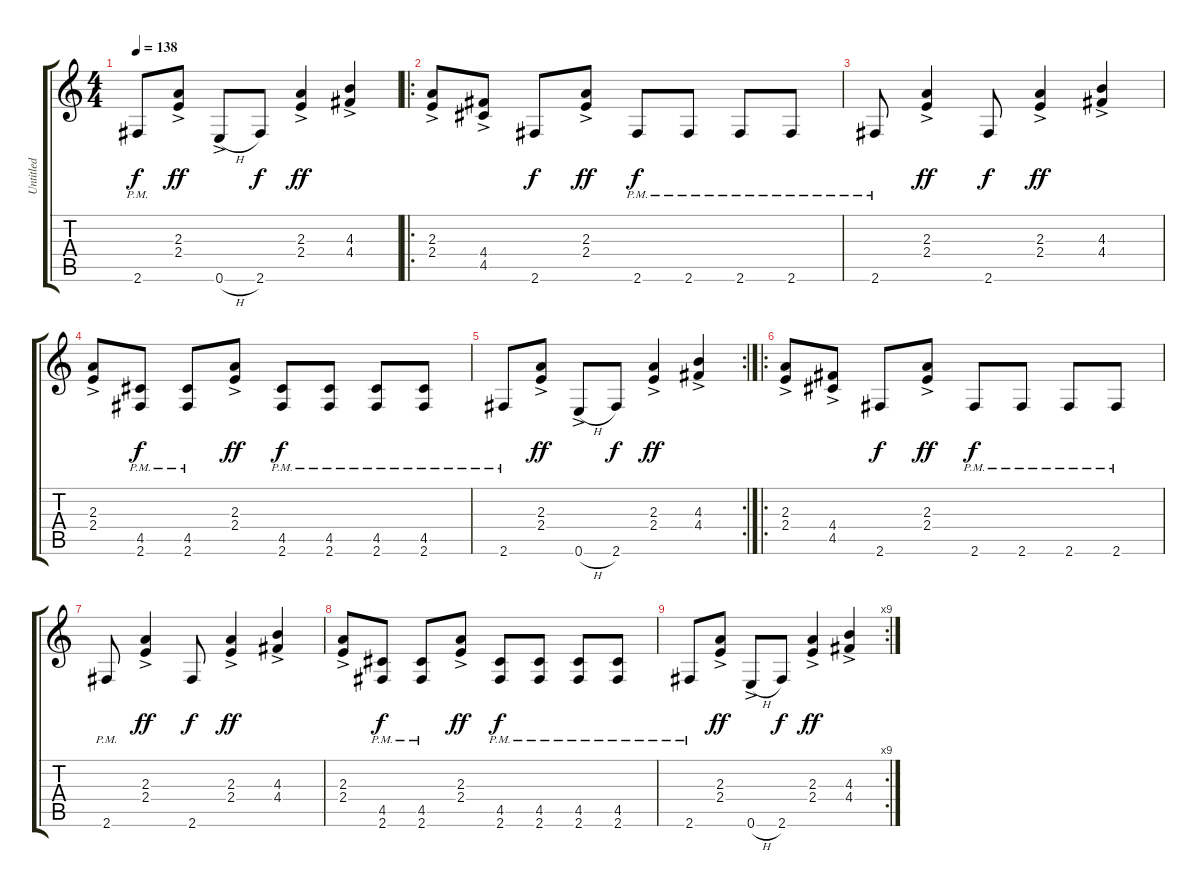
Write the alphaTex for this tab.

\track ("Untitled" "Untitled") {instrument overdrivenguitar}
\staff {score tabs}
\tuning (E4 B3 G3 D3 A2 E2) {hide}
\ts (4 4)
\tempo 138
\clef g2
\ks c
2.6{pm}.8{dy f} (2.3{ac} 2.4{ac}).8{dy ff} 0.6{h ac}.8 2.6.8{dy f} (2.3{ac} 2.4{ac}).4{dy ff} (4.3{ac} 4.4{ac}).4 |
\ro
(2.3{ac} 2.4{ac}).8 (4.4{ac} 4.5{ac}).8 2.6.8{dy f} (2.3{ac} 2.4{ac}).8{dy ff} 2.6{pm}.8{dy f} 2.6{pm}.8 2.6{pm}.8 2.6{pm}.8 |
2.6{pm}.8 (2.3{ac} 2.4{ac}).4{dy ff} 2.6.8{dy f} (2.3{ac} 2.4{ac}).4{dy ff} (4.3{ac} 4.4{ac}).4 |
(2.3{ac} 2.4{ac}).8 (4.5{pm} 2.6{pm}).8{dy f} (4.5{pm} 2.6{pm}).8 (2.3{ac} 2.4{ac}).8{dy ff} (4.5{pm} 2.6{pm}).8{dy f} (4.5{pm} 2.6{pm}).8 (4.5{pm} 2.6{pm}).8 (4.5{pm} 2.6{pm}).8 |
\rc 2
2.6{pm}.8 (2.3{ac} 2.4{ac}).8{dy ff} 0.6{h ac}.8 2.6.8{dy f} (2.3{ac} 2.4{ac}).4{dy ff} (4.3{ac} 4.4{ac}).4 |
\ro
(2.3{ac} 2.4{ac}).8 (4.4{ac} 4.5{ac}).8 2.6.8{dy f} (2.3{ac} 2.4{ac}).8{dy ff} 2.6{pm}.8{dy f} 2.6{pm}.8 2.6{pm}.8 2.6{pm}.8 |
2.6{pm}.8 (2.3{ac} 2.4{ac}).4{dy ff} 2.6.8{dy f} (2.3{ac} 2.4{ac}).4{dy ff} (4.3{ac} 4.4{ac}).4 |
(2.3{ac} 2.4{ac}).8 (4.5{pm} 2.6{pm}).8{dy f} (4.5{pm} 2.6{pm}).8 (2.3{ac} 2.4{ac}).8{dy ff} (4.5{pm} 2.6{pm}).8{dy f} (4.5{pm} 2.6{pm}).8 (4.5{pm} 2.6{pm}).8 (4.5{pm} 2.6{pm}).8 |
\rc 9
2.6{pm}.8 (2.3{ac} 2.4{ac}).8{dy ff} 0.6{h ac}.8 2.6.8{dy f} (2.3{ac} 2.4{ac}).4{dy ff} (4.3{ac} 4.4{ac}).4
